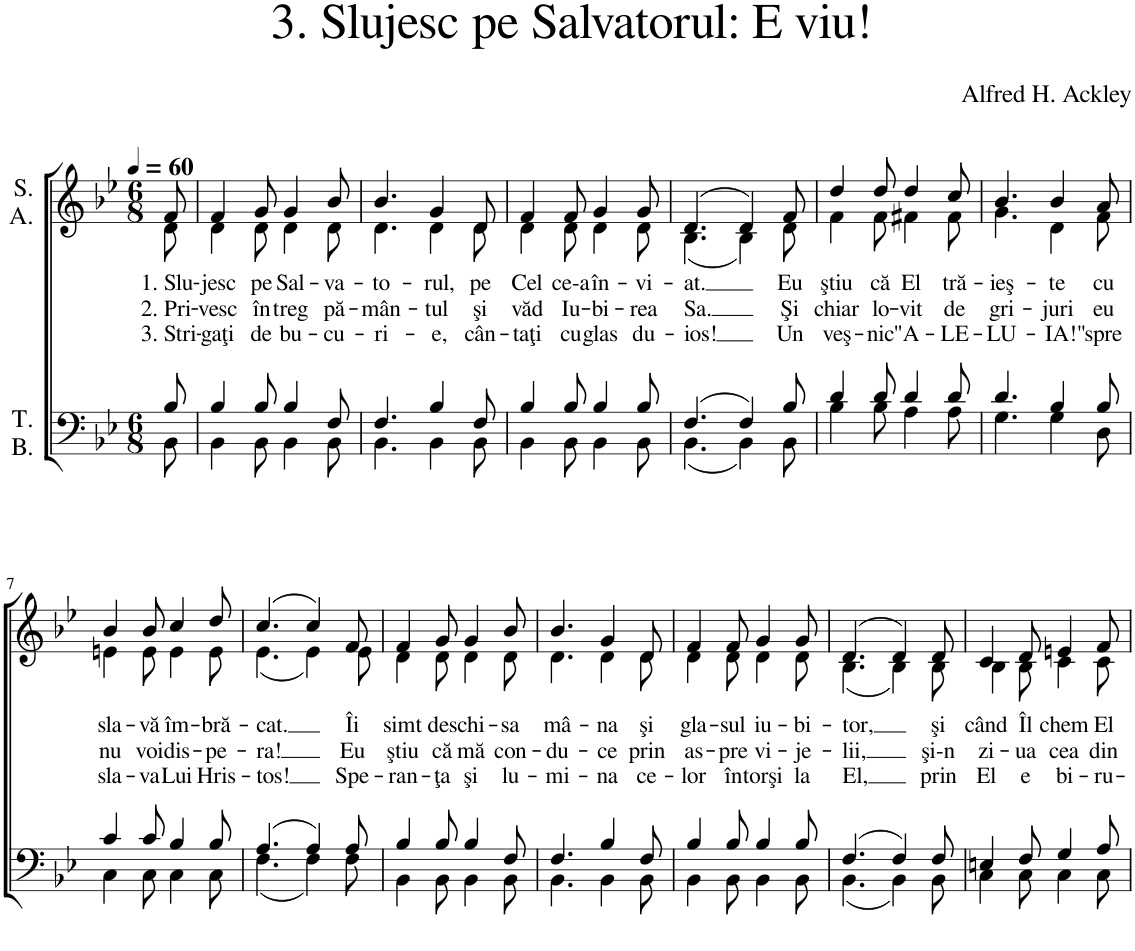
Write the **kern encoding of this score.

**kern	**kern	**text	**text	**text
*part2	*part1	*part1	*part1	*part1
*staff2	*staff1	*staff1	*staff1	*staff1
*I"T. B.	*I"S. A.	*	*	*
*clefF4	*clefG2	*	*	*
*k[b-e-]	*k[b-e-]	*	*	*
*M6/8	*M6/8	*	*	*
*MM60	*MM60	*	*	*
=	=	=	=	=
*^	*	*	*	*
!	!	!	!LO:LY:b	!LO:LY:b	!LO:LY:b
*	*	*^	*	*	*
8B-/	8BB-\	8f/	8d\	1. Slu-	2. Pri-	3. Stri-
=1	=1	=1	=1	=1	=1	=1
!	!	!	!	!LO:LY:b	!LO:LY:b	!LO:LY:b
4B-/	4BB-\	4f/	4d\	-jesc	-vesc	-gaţi
!	!	!	!	!LO:LY:b	!LO:LY:b	!LO:LY:b
8B-/	8BB-\	8g/	8d\	pe	în-	de
!	!	!	!	!LO:LY:b	!LO:LY:b	!LO:LY:b
4B-/	4BB-\	4g/	4d\	Sal-	-treg	bu-
!	!	!	!	!LO:LY:b	!LO:LY:b	!LO:LY:b
8F/	8BB-\	8b-/	8d\	-va-	pă-	-cu-
=2	=2	=2	=2	=2	=2	=2
!	!	!	!	!LO:LY:b	!LO:LY:b	!LO:LY:b
4.F/	4.BB-\	4.b-/	4.d\	-to-	-mân-	-ri-
!	!	!	!	!LO:LY:b	!LO:LY:b	!LO:LY:b
4B-/	4BB-\	4g/	4d\	-rul,	-tul	-e,
!	!	!	!	!LO:LY:b	!LO:LY:b	!LO:LY:b
8F/	8BB-\	8d/	8d\	pe	şi	cân-
=3	=3	=3	=3	=3	=3	=3
!	!	!	!	!LO:LY:b	!LO:LY:b	!LO:LY:b
4B-/	4BB-\	4f/	4d\	Cel	văd	-taţi
!	!	!	!	!LO:LY:b	!LO:LY:b	!LO:LY:b
8B-/	8BB-\	8f/	8d\	ce-a	Iu-	cu
!	!	!	!	!LO:LY:b	!LO:LY:b	!LO:LY:b
4B-/	4BB-\	4g/	4d\	în-	-bi-	glas
!	!	!	!	!LO:LY:b	!LO:LY:b	!LO:LY:b
8B-/	8BB-\	8g/	8d\	-vi-	-rea	du-
=4	=4	=4	=4	=4	=4	=4
!	!	!	!	!LO:LY:b	!LO:LY:b	!LO:LY:b
(4.F/	(4.BB-\	(4.d/	(4.B-\	-at.	Sa.	-ios!
4F/)	4BB-\)	4d/)	4B-\)	.	.	.
!	!	!	!	!LO:LY:b	!LO:LY:b	!LO:LY:b
8B-/	8BB-\	8f/	8d\	Eu	Şi	Un
=5	=5	=5	=5	=5	=5	=5
!	!	!	!	!LO:LY:b	!LO:LY:b	!LO:LY:b
4d/	4B-\	4dd/	4f\	ştiu	chiar	veş-
!	!	!	!	!LO:LY:b	!LO:LY:b	!LO:LY:b
8d/	8B-\	8dd/	8f\	că	lo-	-nic
!	!	!	!	!LO:LY:b	!LO:LY:b	!LO:LY:b
4d/	4A\	4dd/	4f#X\	El	-vit	"A-
!	!	!	!	!LO:LY:b	!LO:LY:b	!LO:LY:b
8d/	8A\	8cc/	8f#\	tră-	de	-LE-
=6	=6	=6	=6	=6	=6	=6
!	!	!	!	!LO:LY:b	!LO:LY:b	!LO:LY:b
4.d/	4.G\	4.b-/	4.g\	-ieş-	gri-	-LU-
!	!	!	!	!LO:LY:b	!LO:LY:b	!LO:LY:b
4B-/	4G\	4b-/	4d\	-te	-juri	-IA!"
!	!	!	!	!LO:LY:b	!LO:LY:b	!LO:LY:b
8B-/	8D\	8a/	8f\	cu	eu	spre
!!LO:LB:g=z	!!
=7	=7	=7	=7	=7	=7	=7
!	!	!	!	!LO:LY:b	!LO:LY:b	!LO:LY:b
4c/	4C\	4b-/	4en\	sla-	nu	sla-
!	!	!	!	!LO:LY:b	!LO:LY:b	!LO:LY:b
8c/	8C\	8b-/	8e\	-vă	voi	-va
!	!	!	!	!LO:LY:b	!LO:LY:b	!LO:LY:b
4B-/	4C\	4cc/	4e\	îm-	dis-	Lui
!	!	!	!	!LO:LY:b	!LO:LY:b	!LO:LY:b
8B-/	8C\	8dd/	8e\	-bră-	-pe-	Hris-
=8	=8	=8	=8	=8	=8	=8
!	!	!	!	!LO:LY:b	!LO:LY:b	!LO:LY:b
(4.A/	(4.F\	(4.cc/	(4.e-\	-cat.	-ra!	-tos!
4A/)	4F\)	4cc/)	4e-\)	.	.	.
!	!	!	!	!LO:LY:b	!LO:LY:b	!LO:LY:b
8A/	8F\	8f/	8e-\	Îi	Eu	Spe-
=9	=9	=9	=9	=9	=9	=9
!	!	!	!	!LO:LY:b	!LO:LY:b	!LO:LY:b
4B-/	4BB-\	4f/	4d\	simt	ştiu	-ran-
!	!	!	!	!LO:LY:b	!LO:LY:b	!LO:LY:b
8B-/	8BB-\	8g/	8d\	des-	că	-ţa
!	!	!	!	!LO:LY:b	!LO:LY:b	!LO:LY:b
4B-/	4BB-\	4g/	4d\	-chi-	mă	şi
!	!	!	!	!LO:LY:b	!LO:LY:b	!LO:LY:b
8F/	8BB-\	8b-/	8d\	-sa	con-	lu-
=10	=10	=10	=10	=10	=10	=10
!	!	!	!	!LO:LY:b	!LO:LY:b	!LO:LY:b
4.F/	4.BB-\	4.b-/	4.d\	mâ-	-du-	-mi-
!	!	!	!	!LO:LY:b	!LO:LY:b	!LO:LY:b
4B-/	4BB-\	4g/	4d\	-na	-ce	-na
!	!	!	!	!LO:LY:b	!LO:LY:b	!LO:LY:b
8F/	8BB-\	8d/	8d\	şi	prin	ce-
=11	=11	=11	=11	=11	=11	=11
!	!	!	!	!LO:LY:b	!LO:LY:b	!LO:LY:b
4B-/	4BB-\	4f/	4d\	gla-	as-	-lor
!	!	!	!	!LO:LY:b	!LO:LY:b	!LO:LY:b
8B-/	8BB-\	8f/	8d\	-sul	-pre	în-
!	!	!	!	!LO:LY:b	!LO:LY:b	!LO:LY:b
4B-/	4BB-\	4g/	4d\	iu-	vi-	-torşi
!	!	!	!	!LO:LY:b	!LO:LY:b	!LO:LY:b
8B-/	8BB-\	8g/	8d\	-bi-	-je-	la
=12	=12	=12	=12	=12	=12	=12
!	!	!	!	!LO:LY:b	!LO:LY:b	!LO:LY:b
(4.F/	(4.BB-\	(4.d/	(4.B-\	-tor,	-lii,	El,
4F/)	4BB-\)	4d/)	4B-\)	.	.	.
!	!	!	!	!LO:LY:b	!LO:LY:b	!LO:LY:b
8F/	8BB-\	8d/	8B-\	şi	şi-n	prin
=13	=13	=13	=13	=13	=13	=13
!	!	!	!	!LO:LY:b	!LO:LY:b	!LO:LY:b
4En/	4C\	4c/	4B-\	când	zi-	El
!	!	!	!	!LO:LY:b	!LO:LY:b	!LO:LY:b
8F/	8C\	8d/	8B-\	Îl	-ua	e
!	!	!	!	!LO:LY:b	!LO:LY:b	!LO:LY:b
4G/	4C\	4en/	4c\	chem	cea	bi-
!	!	!	!	!LO:LY:b	!LO:LY:b	!LO:LY:b
8A/	8C\	8f/	8c\	El	din	-ru-
*v	*v	*	*	*	*	*
*	*v	*v	*	*	*
=	=	=	=	=
*-	*-	*-	*-	*-
